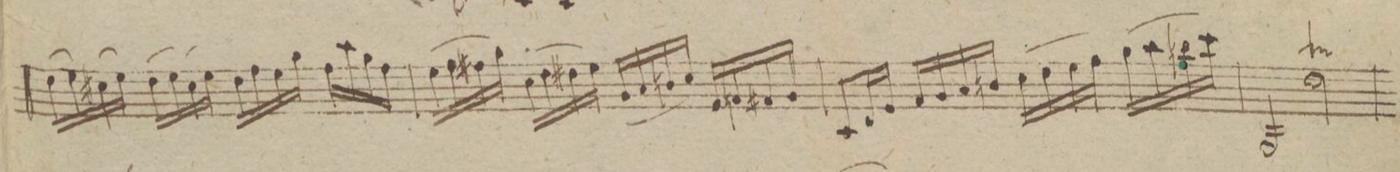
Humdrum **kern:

**kern	**dynam
*I"Violino Principal	*
*clefG2	*
*k[b-]	*
*met(c|)	*
*M2/2	*
(16dd\LL	.
16ee\)	.
(16cc#X\	.
16ee\JJ)	.
(16dd\LL	.
16ee\)	.
(16cc#\	.
16ee\JJ)	.
16dd\LL	.
16ff\	.
16ee\	.
16gg\JJ	.
16ff\LL	.
16aa\	.
16gg\	.
16ff\JJ	.
=62	=62
(16ee\LL	.
16ff\	.
16ff#X\	.
16gg\JJ)	.
(16cc\LL	.
16dd\	.
16dd#X\	.
16ee\JJ)	.
(16g/LL	.
16a/	.
16bn/	.
16cc/JJ)	.
16e/LL	.
16f/	.
16f#X/	.
16g/JJ	.
=63	=63
8c/L	.
16d/L	.
16e/JJ	.
16f/LL	.
16g/	.
16a/	.
16bn/JJ	.
(16cc\LL	.
16dd\	.
16ee\	.
16ff\JJ)	.
(16gg\LL	.
16aa\	.
16bbn\	.
16ccc\JJ)	.
=64	=64
2G/	.
2ddT\	.
=65	=65
*-	*-
